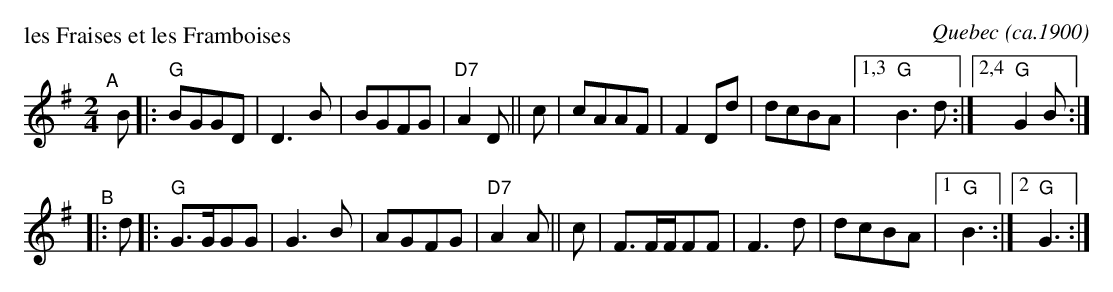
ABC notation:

X:1
P: les Fraises et les Framboises
O: Qu\ebec (ca.1900)
M: 2/4
L: 1/8
K: G
"^A"[|]\
B |: "G"BGGD | D3B | BGFG | "D7"A2D ||\
c | cAAF | F2Dd  | dcBA |[1,3 "G"B3d :|[2,4 "G"G2B :|
"^B"|:\
d |: "G"G>GGG | G3B | AGFG | "D7"A2A ||\
c |   F>FF/FF | F3d | dcBA |1 "G"B3 :|2 "G"G3 :|
